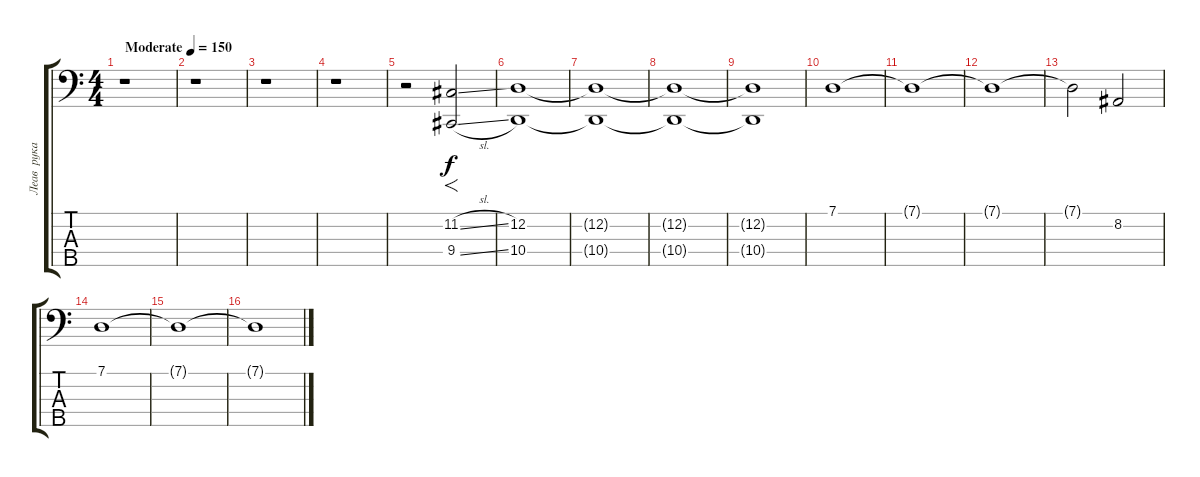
\track ("Леав  рука" "Леав  рука") {instrument stringensemble1}
\staff {score tabs}
\tuning (G2 D2 A1 E1 B0) {hide}
\ts (4 4)
\tempo (150 "Moderate")
\clef f4
\ks c
r.1{dy f instrument stringensemble1} |
r.1 |
r.1 |
r.1 |
r.2 (11.2{sl} 9.4{sl}).2{f} |
(12.2 10.4).1 |
(12.2{t} 10.4{t}).1 |
(12.2{t} 10.4{t}).1 |
(12.2{t} 10.4{t}).1 |
7.1.1 |
7.1{t}.1 |
7.1{t}.1 |
7.1{t}.2 8.2.2 |
7.1.1 |
7.1{t}.1 |
7.1{t}.1
